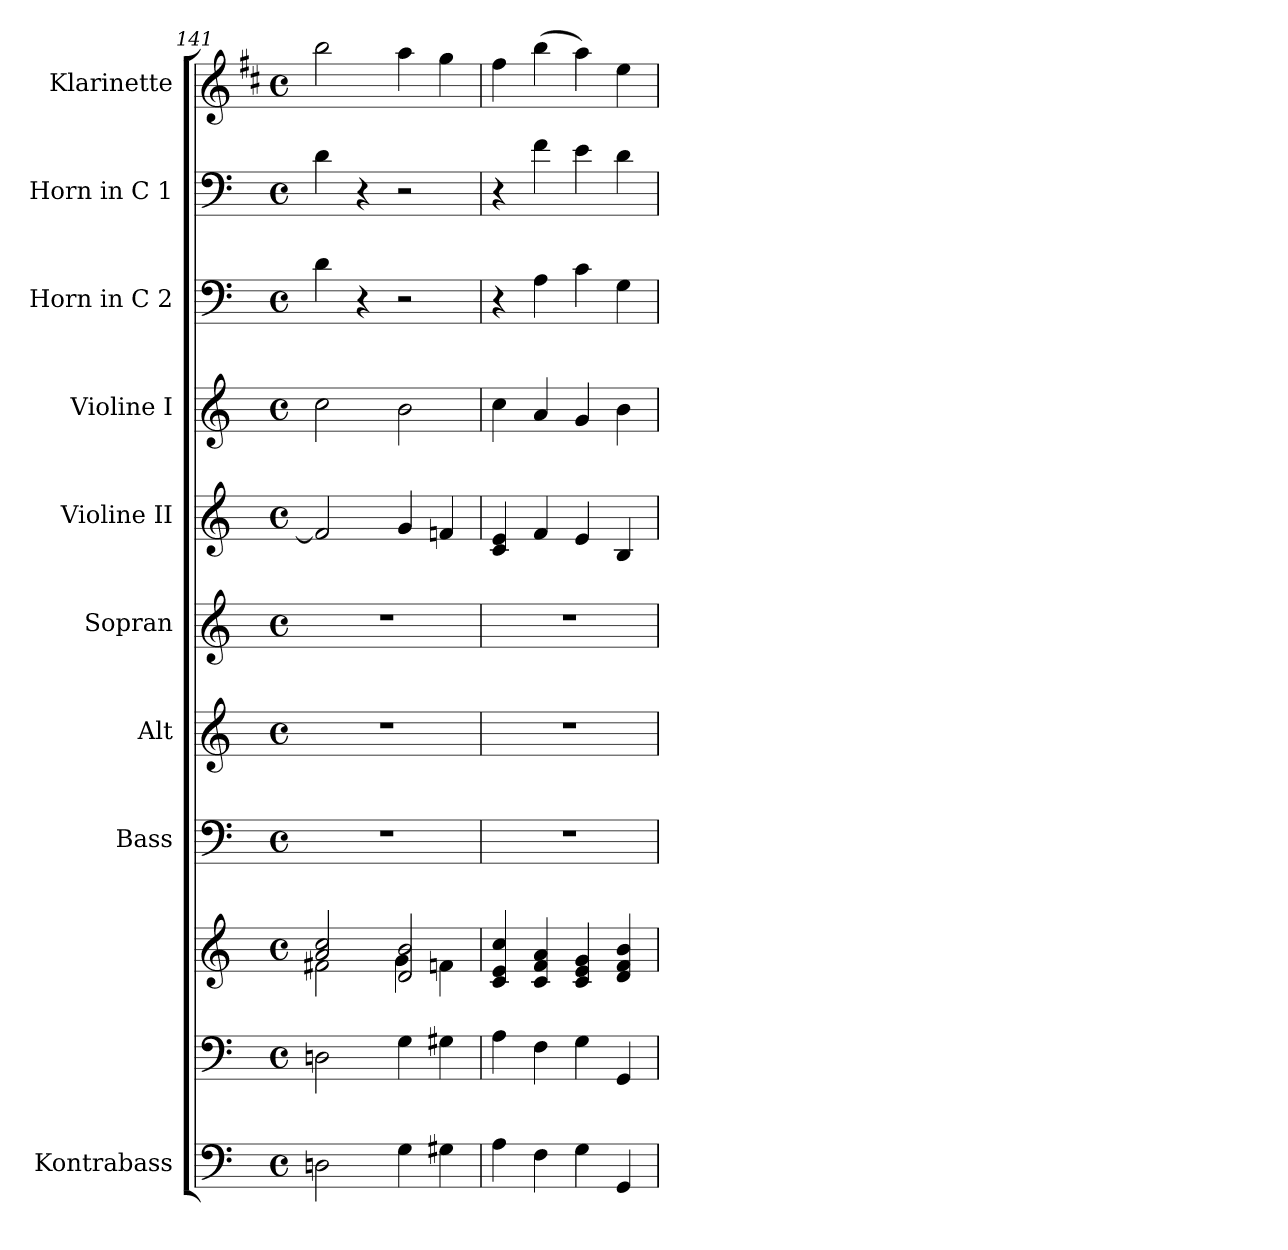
**kern	**kern	**kern	**kern	**kern	**kern	**kern	**kern	**kern	**kern	**kern
*part10	*part9	*part9	*part8	*part7	*part6	*part5	*part4	*part3	*part2	*part1
*staff11	*staff10	*staff9	*staff8	*staff7	*staff6	*staff5	*staff4	*staff3	*staff2	*staff1
*I"Kontrabass	*	*	*I"Bass	*I"Alt	*I"Sopran	*I"Violine II	*I"Violine I	*I"Horn in C 2	*I"Horn in C 1	*I"Klarinette
*I'Kb.	*	*	*I'B.	*I'A.	*I'S.	*I'Vl. II	*I'Vl. I	*I'Horn 2	*I'Horn 1	*I'Kl.
*clefF4	*clefF4	*clefG2	*clefF4	*clefG2	*clefG2	*clefG2	*clefG2	*clefF4	*clefF4	*clefG2
*ITrd7c12	*	*	*	*	*	*	*	*	*	*ITrd1c2
*k[]	*k[]	*k[]	*k[]	*k[]	*k[]	*k[]	*k[]	*k[]	*k[]	*k[]
*C:	*C:	*C:	*C:	*C:	*C:	*C:	*C:	*C:	*C:	*C:
*M4/4	*M4/4	*M4/4	*M4/4	*M4/4	*M4/4	*M4/4	*M4/4	*M4/4	*M4/4	*M4/4
*met(c)	*met(c)	*met(c)	*met(c)	*met(c)	*met(c)	*met(c)	*met(c)	*met(c)	*met(c)	*met(c)
=141	=141	=141	=141	=141	=141	=141	=141	=141	=141	=141
*	*	*^	*	*	*	*	*	*	*	*
2DDn\	2Dn\	2a/ 2cc/	2f#X\	1r	1r	1r	2f#/]	2cc\	4d\	4d\	2aa\
.	.	.	.	.	.	.	.	.	4r	4r	.
4GG\	4G\	2d/ 2b/	4g\	.	.	.	4g/	2b\	2r	2r	4gg\
4GG#X\	4G#X\	.	4fn\	.	.	.	4fn/	.	.	.	4ff\
*	*	*v	*v	*	*	*	*	*	*	*	*
=142	=142	=142	=142	=142	=142	=142	=142	=142	=142	=142
4AA\	4A\	4c/ 4e/ 4cc/	1r	1r	1r	4c/ 4e/	4cc\	4r	4r	4ee\
4FF\	4F\	4c/ 4f/ 4a/	.	.	.	4f/	4a/	4A\	4f\	(>4aa\
4GG\	4G\	4c/ 4e/ 4g/	.	.	.	4e/	4g/	4c\	4e\	4gg\)
4GGG/	4GG/	4d/ 4f/ 4b/	.	.	.	4B/	4b\	4G\	4d\	4dd\
=	=	=	=	=	=	=	=	=	=	=
*-	*-	*-	*-	*-	*-	*-	*-	*-	*-	*-
